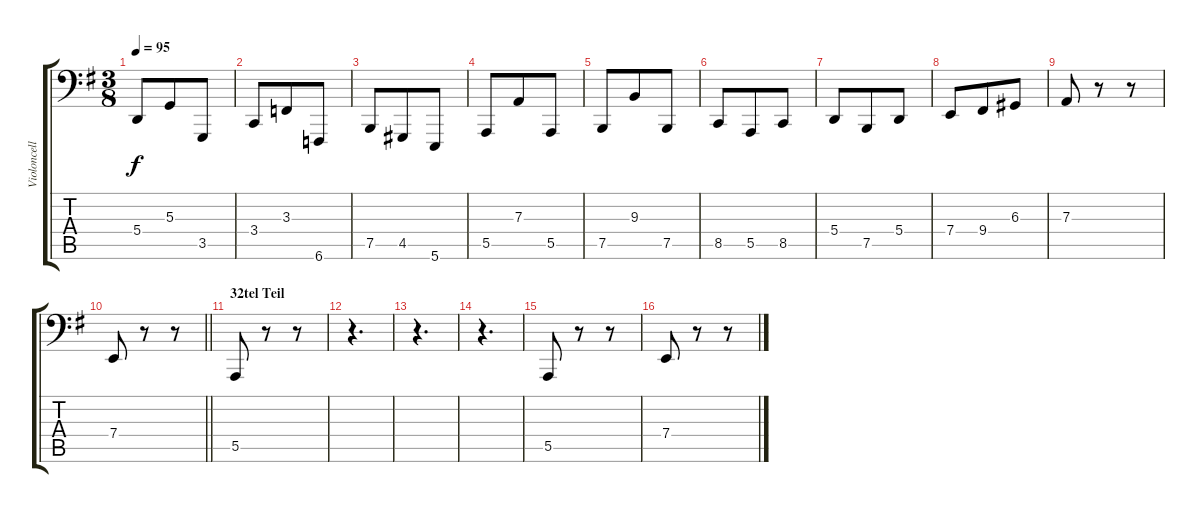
\track ("Violoncello" "Violoncell") {instrument cello}
\staff {score tabs}
\tuning (C3 G2 D2 A1 E1 B0) {hide}
\ts (3 8)
\tempo 95
\clef f4
\ks g
5.4.8{dy f beam Up} 5.3.8{beam Up} 3.5.8{beam Up} |
3.4.8 3.3.8 6.6.8 |
7.5.8 4.5.8 5.6.8 |
5.5.8 7.3.8 5.5.8 |
7.5.8 9.3.8 7.5.8 |
8.5.8 5.5.8 8.5.8 |
5.4.8 7.5.8 5.4.8 |
7.4.8 9.4.8 6.3.8 |
7.3.8 r.8 r.8 |
\barLineRight lightlight
7.4.8 r.8 r.8 |
\section ("" "32tel Teil")
5.5.8 r.8 r.8 |
r.4{d} |
r.4{d} |
r.4{d} |
5.5.8 r.8 r.8 |
7.4.8 r.8 r.8
